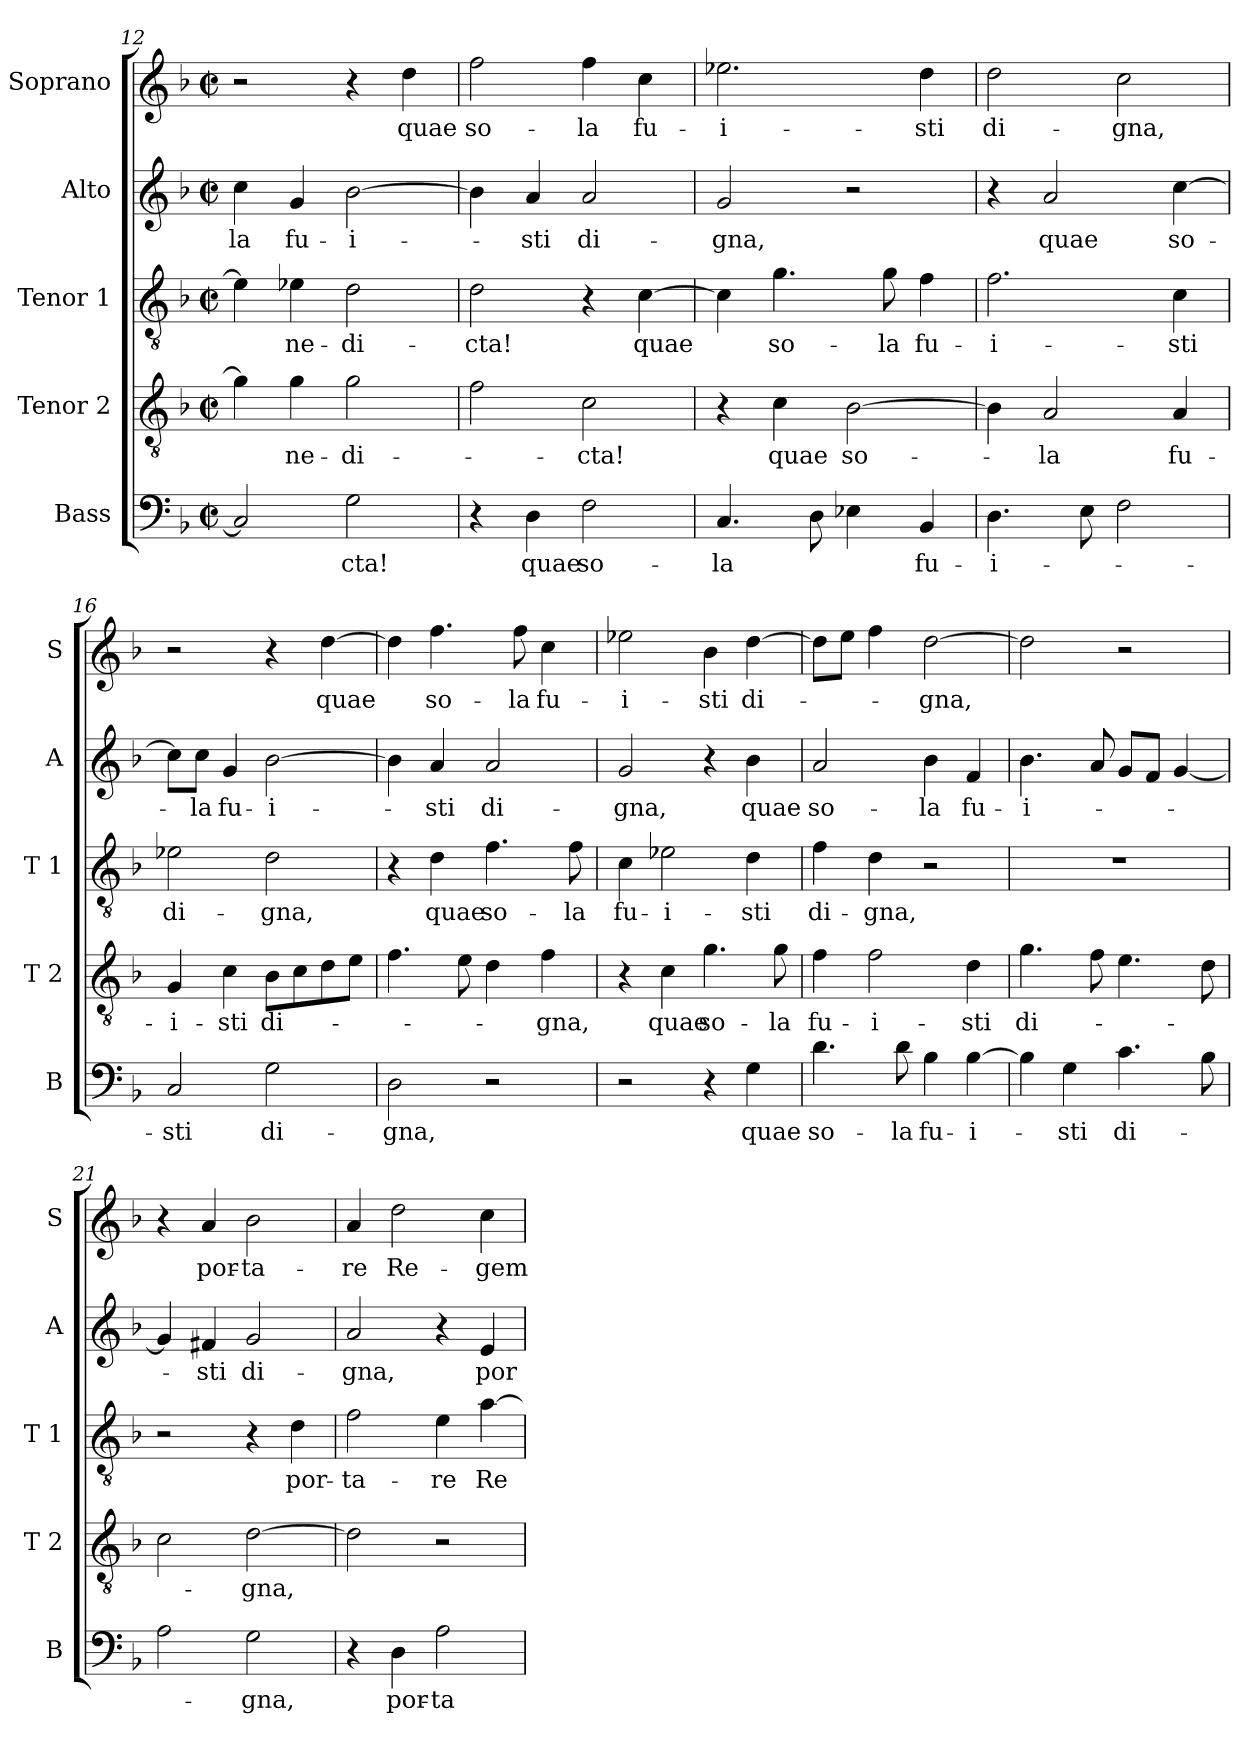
**kern	**text	**kern	**text	**kern	**text	**kern	**text	**kern	**text
*part5	*part5	*part4	*part4	*part3	*part3	*part2	*part2	*part1	*part1
*staff5	*staff5	*staff4	*staff4	*staff3	*staff3	*staff2	*staff2	*staff1	*staff1
*I"Bass	*	*I"Tenor 2	*	*I"Tenor 1	*	*I"Alto	*	*I"Soprano	*
*I'B	*	*I'T 2	*	*I'T 1	*	*I'A	*	*I'S	*
!!LO:PB:g=z
*clefF4	*	*clefGv2	*	*clefGv2	*	*clefG2	*	*clefG2	*
*k[b-]	*	*k[b-]	*	*k[b-]	*	*k[b-]	*	*k[b-]	*
*d:	*	*d:	*	*d:	*	*d:	*	*d:	*
*M2/2	*	*M2/2	*	*M2/2	*	*M2/2	*	*M2/2	*
*met(c|)	*	*met(c|)	*	*met(c|)	*	*met(c|)	*	*met(c|)	*
=12	=12	=12	=12	=12	=12	=12	=12	=12	=12
2C/]	.	4g\]	.	4e-\]	.	4cc\	-la	2r	.
.	.	4g\	-ne-	4e-X\	-ne-	4g/	fu-	.	.
2G\	-cta!	2g\	-di-	2d\	-di-	[2b-\	-i-	4r	.
.	.	.	.	.	.	.	.	4dd\	quae
=13	=13	=13	=13	=13	=13	=13	=13	=13	=13
4r	.	2f\	.	2d\	-cta!	4b-\]	.	2ff\	so-
4D\	quae	.	.	.	.	4a/	-sti	.	.
2F\	so-	2c\	-cta!	4r	.	2a/	di-	4ff\	-la
.	.	.	.	[4c\	quae	.	.	4cc\	fu-
=14	=14	=14	=14	=14	=14	=14	=14	=14	=14
4.C/	-la	4r	.	4c\]	.	2g/	-gna,	2.ee-X\	-i-
.	.	4c\	quae	4.g\	so-	.	.	.	.
8D\	.	.	.	.	.	.	.	.	.
4E-X\	.	[2B-\	so-	.	.	2r	.	.	.
.	.	.	.	8g\	-la	.	.	.	.
4BB-/	fu-	.	.	4f\	fu-	.	.	4dd\	-sti
=15	=15	=15	=15	=15	=15	=15	=15	=15	=15
4.D\	-i-	4B-\]	.	2.f\	-i-	4r	.	2dd\	di-
.	.	2A/	-la	.	.	2a/	quae	.	.
8E\	.	.	.	.	.	.	.	.	.
2F\	.	.	.	.	.	.	.	2cc\	-gna,
.	.	4A/	fu-	4c\	-sti	[4cc\	so-	.	.
=16	=16	=16	=16	=16	=16	=16	=16	=16	=16
2C/	-sti	4G/	-i-	2e-X\	di-	8cc\L]	.	2r	.
.	.	.	.	.	.	8cc\J	-la	.	.
.	.	4c\	-sti	.	.	4g/	fu-	.	.
2G\	di-	8B-\L	di-	2d\	-gna,	[2b-\	-i-	4r	.
.	.	8c\	.	.	.	.	.	.	.
.	.	8d\	.	.	.	.	.	[4dd\	quae
.	.	8e\J	.	.	.	.	.	.	.
!!LO:LB:g=z
=17	=17	=17	=17	=17	=17	=17	=17	=17	=17
2D\	-gna,	4.f\	.	4r	.	4b-\]	.	4dd\]	.
.	.	.	.	4d\	quae	4a/	-sti	4.ff\	so-
.	.	8e\	.	.	.	.	.	.	.
2r	.	4d\	.	4.f\	so-	2a/	di-	.	.
.	.	.	.	.	.	.	.	8ff\	-la
.	.	4f\	-gna,	.	.	.	.	4cc\	fu-
.	.	.	.	8f\	-la	.	.	.	.
=18	=18	=18	=18	=18	=18	=18	=18	=18	=18
2r	.	4r	.	4c\	fu-	2g/	-gna,	2ee-X\	-i-
.	.	4c\	quae	2e-X\	-i-	.	.	.	.
4r	.	4.g\	so-	.	.	4r	.	4b-\	-sti
4G\	quae	.	.	4d\	-sti	4b-\	quae	[4dd\	di-
.	.	8g\	-la	.	.	.	.	.	.
=19	=19	=19	=19	=19	=19	=19	=19	=19	=19
4.d\	so-	4f\	fu-	4f\	di-	2a/	so-	8dd\L]	.
.	.	.	.	.	.	.	.	8ee\J	.
.	.	2f\	-i-	4d\	-gna,	.	.	4ff\	.
8d\	-la	.	.	.	.	.	.	.	.
4B-\	fu-	.	.	2r	.	4b-\	-la	[2dd\	-gna,
[4B-\	-i-	4d\	-sti	.	.	4f/	fu-	.	.
=20	=20	=20	=20	=20	=20	=20	=20	=20	=20
4B-\]	.	4.g\	di-	1r	.	4.b-\	-i-	2dd\]	.
4G\	-sti	.	.	.	.	.	.	.	.
.	.	8f\	.	.	.	8a/	.	.	.
4.c\	di-	4.e\	.	.	.	8g/L	.	2r	.
.	.	.	.	.	.	8f/J	.	.	.
.	.	.	.	.	.	[4g/	.	.	.
8B-\	.	8d\	.	.	.	.	.	.	.
=21	=21	=21	=21	=21	=21	=21	=21	=21	=21
2A\	.	2c\	.	2r	.	4g/]	.	4r	.
.	.	.	.	.	.	4f#X/	-sti	4a/	por-
2G\	-gna,	[2d\	-gna,	4r	.	2g/	di-	2b-\	-ta-
.	.	.	.	4d\	por-	.	.	.	.
!!LO:PB:g=z
=22	=22	=22	=22	=22	=22	=22	=22	=22	=22
4r	.	2d\]	.	2f\	-ta-	2a/	-gna,	4a/	-re
4D\	por-	.	.	.	.	.	.	2dd\	Re-
2A\	-ta-	2r	.	4e\	-re	4r	.	.	.
.	.	.	.	[4a\	Re-	4e/	por-	4cc\	-gem
=	=	=	=	=	=	=	=	=	=
*-	*-	*-	*-	*-	*-	*-	*-	*-	*-
